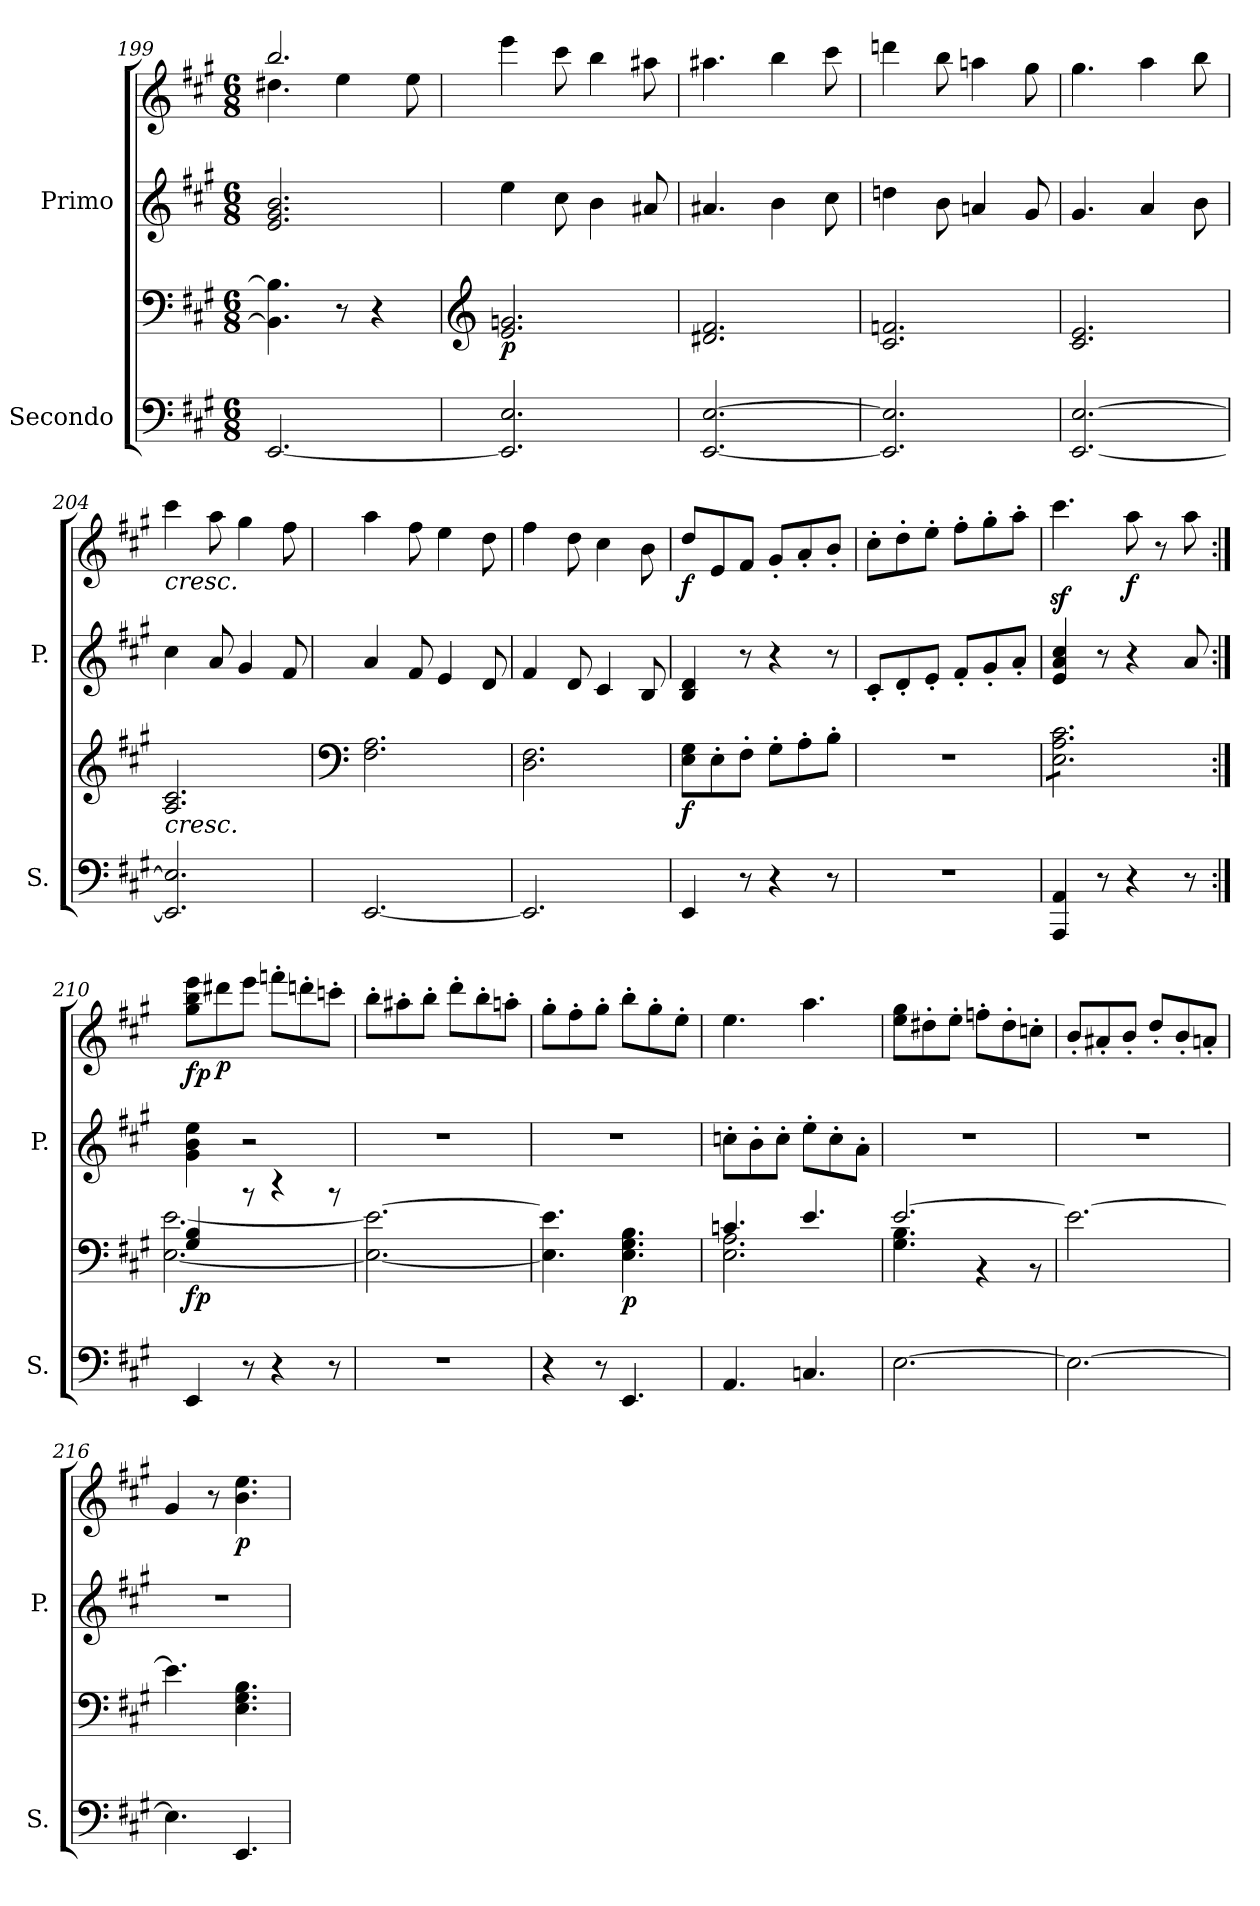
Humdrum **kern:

**kern	**kern	**dynam	**kern	**kern	**dynam
*part2	*part2	*part2	*part1	*part1	*part1
*staff4	*staff3	*staff3/4	*staff2	*staff1	*staff1/2
*I"Secondo	*	*	*I"Primo	*	*
*I'S.	*	*	*I'P.	*	*
*clefF4	*clefF4	*	*clefG2	*clefG2	*
*k[f#c#g#]	*k[f#c#g#]	*	*k[f#c#g#]	*k[f#c#g#]	*
*M6/8	*M6/8	*	*M6/8	*M6/8	*
=199	=199	=199	=199	=199	=199
*	*	*	*	*^	*
[2.EE/	4.BB\] 4.B\]	.	2.e/ 2.g#/ 2.b/	2.bb/	4.dd#X\	.
.	8r	.	.	.	4ee\	.
.	4r	.	.	.	.	.
.	.	.	.	.	8ee\	.
*	*	*	*	*v	*v	*
=200	=200	=200	=200	=200	=200
*	*clefG2	*	*	*	*
*	*	*	*	*^	*
!	!	!LO:DY:b	!	!	!	!
*	*	*	*	*v	*v	*
2.EE/] 2.E/	2.e/ 2.gn/	p	4ee\	4eee\	.
.	.	.	8cc#\	8ccc#\	.
.	.	.	4b\	4bb\	.
.	.	.	8a#X/	8aa#X\	.
=201	=201	=201	=201	=201	=201
[2.EE/ [2.E/	2.d#X/ 2.f#/	.	4.a#X/	4.aa#X\	.
.	.	.	4b\	4bb\	.
.	.	.	8cc#\	8ccc#\	.
=202	=202	=202	=202	=202	=202
2.EE/] 2.E/]	2.c#/ 2.fn/	.	4ddn\	4dddn\	.
.	.	.	8b\	8bb\	.
.	.	.	4an/	4aan\	.
.	.	.	8g#/	8gg#\	.
=203	=203	=203	=203	=203	=203
[2.EE/ [2.E/	2.c#/ 2.e/	.	4.g#/	4.gg#\	.
.	.	.	4a/	4aa\	.
.	.	.	8b\	8bb\	.
!!LO:LB:g=z
=204	=204	=204	=204	=204	=204
!	!	!	!	!LO:TX:b:i:t=cresc.	!
!	!LO:TX:b:i:t=cresc.	!	!	!	!
2.EE/] 2.E/]	2.A/ 2.c#/	.	4cc#\	4ccc#\	.
.	.	.	8a/	8aa\	.
.	.	.	4g#/	4gg#\	.
.	.	.	8f#/	8ff#\	.
=205	=205	=205	=205	=205	=205
*	*clefF4	*	*	*	*
[2.EE/	2.F#\ 2.A\	.	4a/	4aa\	.
.	.	.	8f#/	8ff#\	.
.	.	.	4e/	4ee\	.
.	.	.	8d/	8dd\	.
=206	=206	=206	=206	=206	=206
2.EE/]	2.D\ 2.F#\	.	4f#/	4ff#\	.
.	.	.	8d/	8dd\	.
.	.	.	4c#/	4cc#\	.
.	.	.	8B/	8b\	.
=207	=207	=207	=207	=207	=207
!	!	!LO:DY:b	!	!	!LO:DY:b
4EE/	8E\ 8G#\L	f	4B/ 4d/	8dd/L	f
.	8E'\	.	.	8e/	.
8r	8F#'\J	.	8r	8f#/J	.
4r	8G#'\L	.	4r	8g#'/L	.
.	8A'\	.	.	8a'/	.
8r	8B'\J	.	8r	8b'/J	.
=208	=208	=208	=208	=208	=208
2.r	2.r	.	8c#'/L	8cc#'\L	.
.	.	.	8d'/	8dd'\	.
.	.	.	8e'/J	8ee'\J	.
.	.	.	8f#'/L	8ff#'\L	.
.	.	.	8g#'/	8gg#'\	.
.	.	.	8a'/J	8aa'\J	.
=209	=209	=209	=209	=209	=209
*	*tremolo	*	*	*	*
4AAA/ 4AA/	8E\ 8A\ 8c#\L	.	4e/ 4a/ 4cc#/	4.ccc#z<\	.
.	8E\ 8A\ 8c#\	.	.	.	.
8r	8E\ 8A\ 8c#\	.	8r	.	.
!	!	!	!	!	!LO:DY:b
4r	8E\ 8A\ 8c#\	.	4r	8aa\	f
.	8E\ 8A\ 8c#\	.	.	8r	.
8r	8E\ 8A\ 8c#\J	.	8a/	8aa\	.
*	*Xtremolo	*	*	*	*
=210:|!	=210:|!	=210:|!	=210:|!	=210:|!	=210:|!
*	*^	*	*	*	*
!	!	!	!LO:DY:b	!	!	!LO:DY:b
4EE/	4G#/ 4B/	[2.E\ [2.e\	fp	4g#\ 4b\ 4ee\	8gg#\ 8bb\ 8eee\L	fp
!	!	!	!	!	!	!LO:DY:b
.	.	.	.	.	8ddd#X\	p
8r	8r	.	.	2r	8eee\J	.
4r	4r	.	.	.	8fffn'\L	.
.	.	.	.	.	8dddn'\	.
8r	8r	.	.	.	8cccn'\J	.
*	*v	*v	*	*	*	*
!!LO:LB:g=z
=211	=211	=211	=211	=211	=211
2.r	2.E\_ 2.e\_	.	2.r	8bb'\L	.
.	.	.	.	8aa#X'\	.
.	.	.	.	8bb'\J	.
.	.	.	.	8ddd'\L	.
.	.	.	.	8bb'\	.
.	.	.	.	8aan'\J	.
=212	=212	=212	=212	=212	=212
4r	4.E\] 4.e\]	.	2.r	8gg#'\L	.
.	.	.	.	8ff#'\	.
8r	.	.	.	8gg#'\J	.
!	!	!LO:DY:b	!	!	!
4.EE/	4.E\ 4.G#\ 4.B\	p	.	8bb'\L	.
.	.	.	.	8gg#'\	.
.	.	.	.	8ee'\J	.
=213	=213	=213	=213	=213	=213
*	*^	*	*	*	*
4.AA/	4.cn/	2.E\ 2.A\	.	8ccn'\L	4.ee\	.
.	.	.	.	8b'\	.	.
.	.	.	.	8cc'\J	.	.
4.Cn/	4.e/	.	.	8ee'\L	4.aa\	.
.	.	.	.	8cc'\	.	.
.	.	.	.	8a'\J	.	.
=214	=214	=214	=214	=214	=214	=214
[2.E\	[2.e/	4.G#\ 4.B\	.	2.r	8ee\ 8gg#\L	.
.	.	.	.	.	8dd#X'\	.
.	.	.	.	.	8ee'\J	.
.	.	4r	.	.	8ffn'\L	.
.	.	.	.	.	8dd#'\	.
.	.	8r	.	.	8ccn'\J	.
*	*v	*v	*	*	*	*
=215	=215	=215	=215	=215	=215
2.E\_	2.e\_	.	2.r	8b'/L	.
.	.	.	.	8a#X'/	.
.	.	.	.	8b'/J	.
.	.	.	.	8dd'/L	.
.	.	.	.	8b'/	.
.	.	.	.	8an'/J	.
=216	=216	=216	=216	=216	=216
4.E\]	4.e\]	.	2.r	4g#/	.
.	.	.	.	8r	.
!	!	!	!	!	!LO:DY:b
4.EE/	4.E\ 4.G#\ 4.B\	.	.	4.b\ 4.ee\	p
=	=	=	=	=	=
*-	*-	*-	*-	*-	*-
